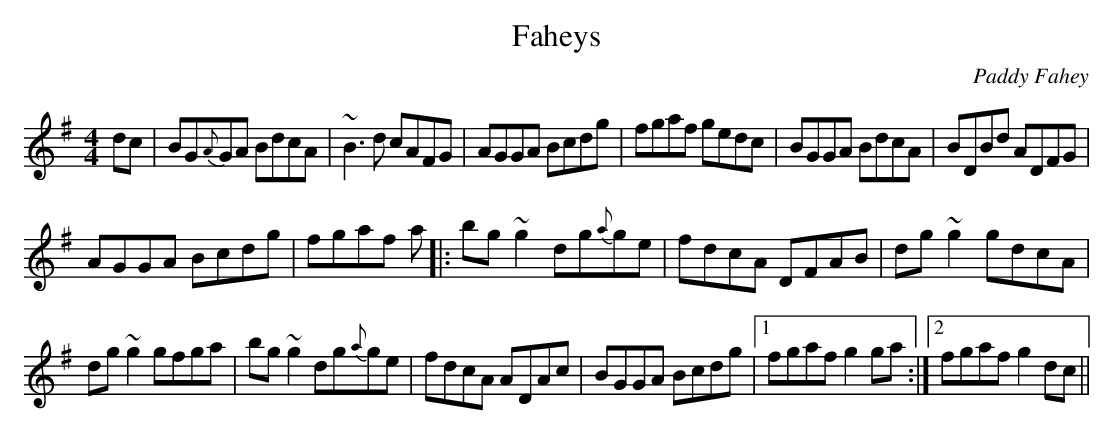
X:1
T:Faheys
M:4/4
L:1/8
C:Paddy Fahey
K:G
dc |BG{A}GA BdcA |~B3d cAFG | AGGA Bcdg | fgaf gedc | BGGA BdcA | BDBd ADFG |
AGGA Bcdg | fgaf +B3g3+a |: bg~g2 dg{a}ge | fdcA DFAB | dg~g2 gdcA |
dg~g2  gfga | bg~g2 dg{a}ge | fdcA ADAc | BGGA Bcdg |1 fgaf g2ga :|2 fgaf g2dc||
